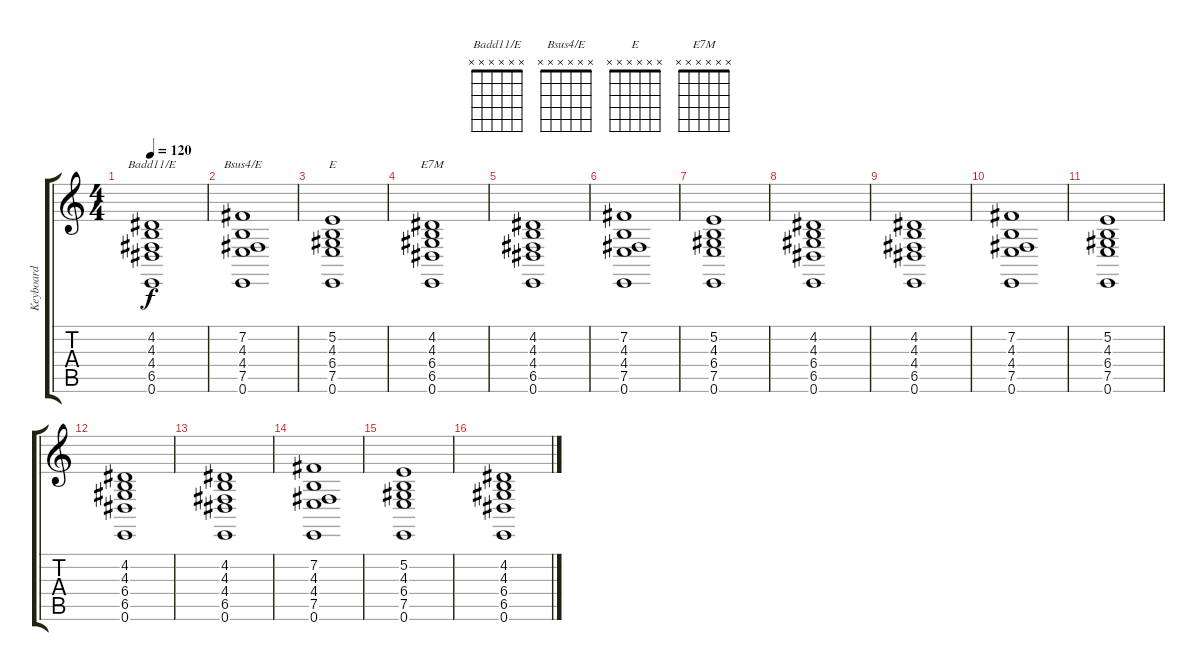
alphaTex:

\track ("Keyboard" "Keyboard") {instrument stringensemble1}
\staff {score tabs}
\tuning (E4 B3 G3 D3 A2 E2) {hide}
\chord ("Badd11/E" x x x x x x)
\chord ("Bsus4/E" x x x x x x)
\chord ("E" x x x x x x)
\chord ("E7M" x x x x x x)
\ts (4 4)
\tempo 120
\clef g2
\ks c
(4.2 4.3 4.4 6.5 0.6).1{ch "Badd11/E" dy f} |
(7.2 4.3 4.4 7.5 0.6).1{ch "Bsus4/E"} |
(5.2 4.3 6.4 7.5 0.6).1{ch "E"} |
(4.2 4.3 6.4 6.5 0.6).1{ch "E7M"} |
(4.2 4.3 4.4 6.5 0.6).1 |
(7.2 4.3 4.4 7.5 0.6).1 |
(5.2 4.3 6.4 7.5 0.6).1 |
(4.2 4.3 6.4 6.5 0.6).1 |
(4.2 4.3 4.4 6.5 0.6).1 |
(7.2 4.3 4.4 7.5 0.6).1 |
(5.2 4.3 6.4 7.5 0.6).1 |
(4.2 4.3 6.4 6.5 0.6).1 |
(4.2 4.3 4.4 6.5 0.6).1 |
(7.2 4.3 4.4 7.5 0.6).1 |
(5.2 4.3 6.4 7.5 0.6).1 |
(4.2 4.3 6.4 6.5 0.6).1
